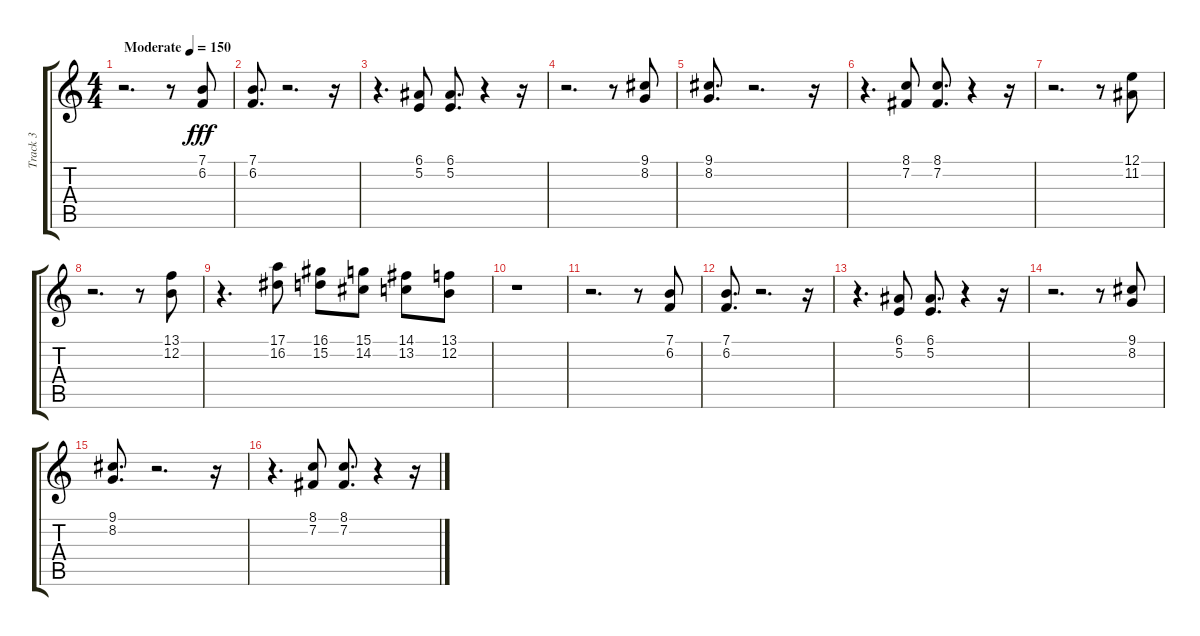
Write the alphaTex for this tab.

\track ("Track 3" "Track 3") {instrument clarinet}
\staff {score tabs}
\tuning (E4 B3 G3 D3 A2 E2) {hide}
\ts (4 4)
\tempo (150 "Moderate")
\clef g2
\ks c
r.2{d dy fff instrument clarinet} r.8 (7.1 6.2).8 |
(7.1 6.2).8{d} r.2{d} r.16 |
r.4{d} (6.1 5.2).8 (6.1 5.2).8{d} r.4 r.16 |
r.2{d} r.8 (9.1 8.2).8 |
(9.1 8.2).8{d} r.2{d} r.16 |
r.4{d} (8.1 7.2).8 (8.1 7.2).8{d} r.4 r.16 |
r.2{d} r.8 (12.1 11.2).8 |
r.2{d} r.8 (13.1 12.2).8 |
r.4{d} (17.1 16.2).8 (16.1 15.2).8 (15.1 14.2).8 (14.1 13.2).8 (13.1 12.2).8 |
r.1 |
r.2{d} r.8 (7.1 6.2).8 |
(7.1 6.2).8{d} r.2{d} r.16 |
r.4{d} (6.1 5.2).8 (6.1 5.2).8{d} r.4 r.16 |
r.2{d} r.8 (9.1 8.2).8 |
(9.1 8.2).8{d} r.2{d} r.16 |
r.4{d} (8.1 7.2).8 (8.1 7.2).8{d} r.4 r.16
